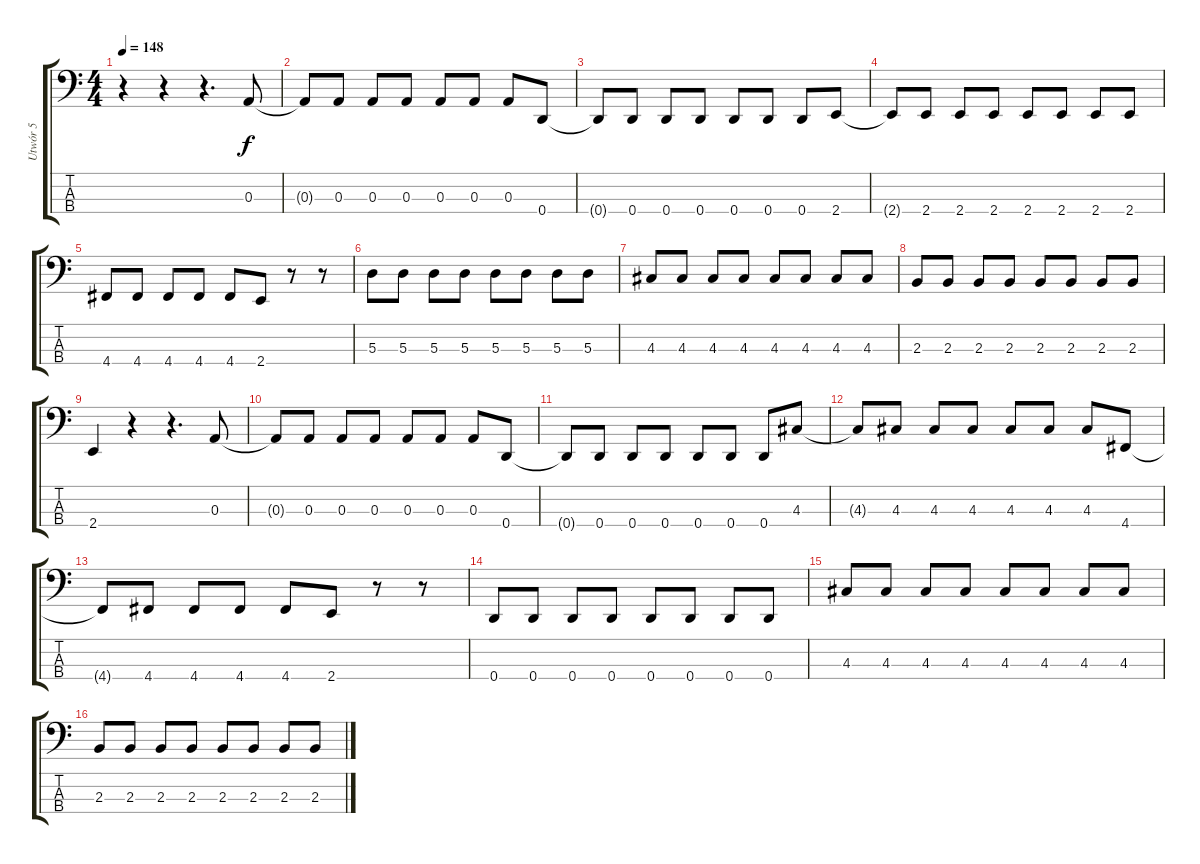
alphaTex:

\track ("Utwór 5" "Utwór 5") {instrument electricbassfinger}
\staff {score tabs}
\tuning (G2 D2 A1 D1) {hide}
\ts (4 4)
\tempo 148
\clef f4
\ks c
r.4{dy f} r.4 r.4{d} 0.3.8 |
0.3{t}.8 0.3.8 0.3.8 0.3.8 0.3.8 0.3.8 0.3.8 0.4.8 |
0.4{t}.8 0.4.8 0.4.8 0.4.8 0.4.8 0.4.8 0.4.8 2.4.8 |
2.4{t}.8 2.4.8 2.4.8 2.4.8 2.4.8 2.4.8 2.4.8 2.4.8 |
4.4.8 4.4.8 4.4.8 4.4.8 4.4.8 2.4.8 r.8 r.8 |
5.3.8 5.3.8 5.3.8 5.3.8 5.3.8 5.3.8 5.3.8 5.3.8 |
4.3.8 4.3.8 4.3.8 4.3.8 4.3.8 4.3.8 4.3.8 4.3.8 |
2.3.8 2.3.8 2.3.8 2.3.8 2.3.8 2.3.8 2.3.8 2.3.8 |
2.4.4 r.4 r.4{d} 0.3.8 |
0.3{t}.8 0.3.8 0.3.8 0.3.8 0.3.8 0.3.8 0.3.8 0.4.8 |
0.4{t}.8 0.4.8 0.4.8 0.4.8 0.4.8 0.4.8 0.4.8 4.3.8 |
4.3{t}.8 4.3.8 4.3.8 4.3.8 4.3.8 4.3.8 4.3.8 4.4.8 |
4.4{t}.8 4.4.8 4.4.8 4.4.8 4.4.8 2.4.8 r.8 r.8 |
0.4.8 0.4.8 0.4.8 0.4.8 0.4.8 0.4.8 0.4.8 0.4.8 |
4.3.8 4.3.8 4.3.8 4.3.8 4.3.8 4.3.8 4.3.8 4.3.8 |
2.3.8 2.3.8 2.3.8 2.3.8 2.3.8 2.3.8 2.3.8 2.3.8
